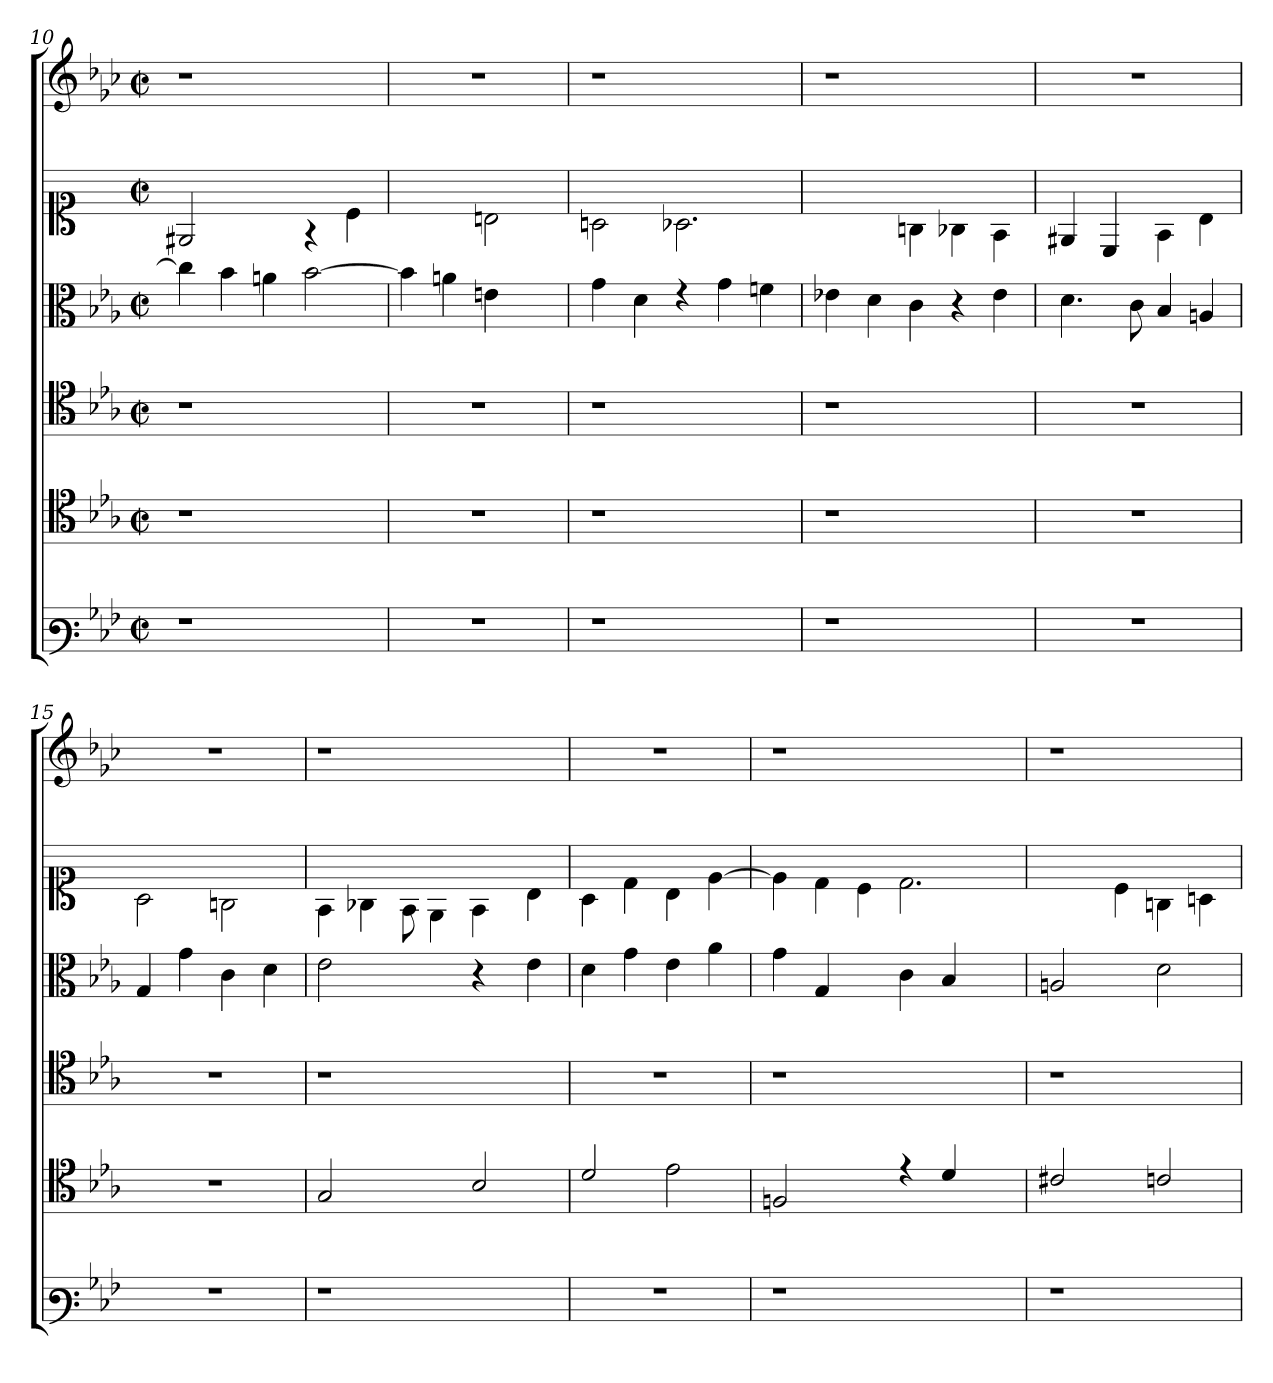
**kern	**kern	**kern	**kern	**kern	**kern
*part6	*part5	*part4	*part3	*part2	*part1
*staff6	*staff5	*staff4	*staff3	*staff2	*staff1
*clefF3	*clefC4	*clefC4	*clefC3	*clefC1	*clefG3
*k[b-e-a-]	*k[b-e-a-]	*k[b-e-a-]	*k[b-e-a-]	*	*k[b-e-a-]
*M2/2	*M2/2	*M2/2	*M2/2	*M2/2	*M2/2
*met(c|)	*met(c|)	*met(c|)	*met(c|)	*met(c|)	*met(c|)
=10	=10	=10	=10	=10	=10
1r	1r	1r	4cc\]	2E#X/	1r
.	.	.	4b-\	.	.
.	.	.	4an\	4ryy	.
.	.	.	[>2b-\	4rE	.
4ryy	4ryy	4ryy	.	4c\	4ryy
=11	=11	=11	=11	=11	=11
1r	1r	1r	4b-\]	2ryy	1r
.	.	.	4an\	.	.
.	.	.	4en\	2Bn\	.
.	.	.	4ryy	.	.
=12	=12	=12	=12	=12	=12
1r	1r	1r	4g\	2An\	1r
.	.	.	4d\	.	.
.	.	.	4rd	2.A-X\	.
.	.	.	4g\	.	.
4ryy	4ryy	4ryy	4fn\	.	4ryy
=13	=13	=13	=13	=13	=13
1r	1r	1r	4e-X\	2ryy	1r
.	.	.	4d\	.	.
.	.	.	4c\	4Gn\	.
.	.	.	4r	4G-X\	.
4ryy	4ryy	4ryy	4e-\	4F\	4ryy
=14	=14	=14	=14	=14	=14
1r	1r	1r	4.d\	4E#X/	1r
.	.	.	.	4C/	.
.	.	.	8c\	.	.
.	.	.	4B-/	4F\	.
.	.	.	4An/	4B\	.
!!LO:LB:g=z
=15	=15	=15	=15	=15	=15
1r	1r	1r	4G/	2A\	1r
.	.	.	4g\	.	.
.	.	.	4c\	2Gn\	.
.	.	.	4d\	.	.
=16	=16	=16	=16	=16	=16
1r	2G/	1r	2e-\	4F\	1r
.	.	.	.	4G-X\	.
.	4.ryy	.	4.ryy	8F\	.
.	.	.	.	4E\	.
.	2B-/	.	4r	4F\	.
4.ryy	.	4.ryy	.	.	4.ryy
.	.	.	4e-\	4B\	.
=17	=17	=17	=17	=17	=17
1r	2d/	1r	4d\	4A\	1r
.	.	.	4g\	4d\	.
.	2e-\	.	4e-\	4B\	.
.	.	.	4a-\	[>4e\	.
=18	=18	=18	=18	=18	=18
1r	2Fn/	1r	4g\	4e\]	1r
.	.	.	4G/	4d\	.
.	4ryy	.	4ryy	4c\	.
.	4re	.	4c\	2.d\	.
2ryy	4d/	2ryy	4B-/	.	2ryy
.	4ryy	.	4ryy	.	.
=19	=19	=19	=19	=19	=19
1r	2c#X/	1r	2An/	2ryy	1r
.	4ryy	.	4ryy	4c\	.
.	2cn/	.	2d\	4Gn\	.
4ryy	.	4ryy	.	4An\	4ryy
=	=	=	=	=	=
*-	*-	*-	*-	*-	*-
